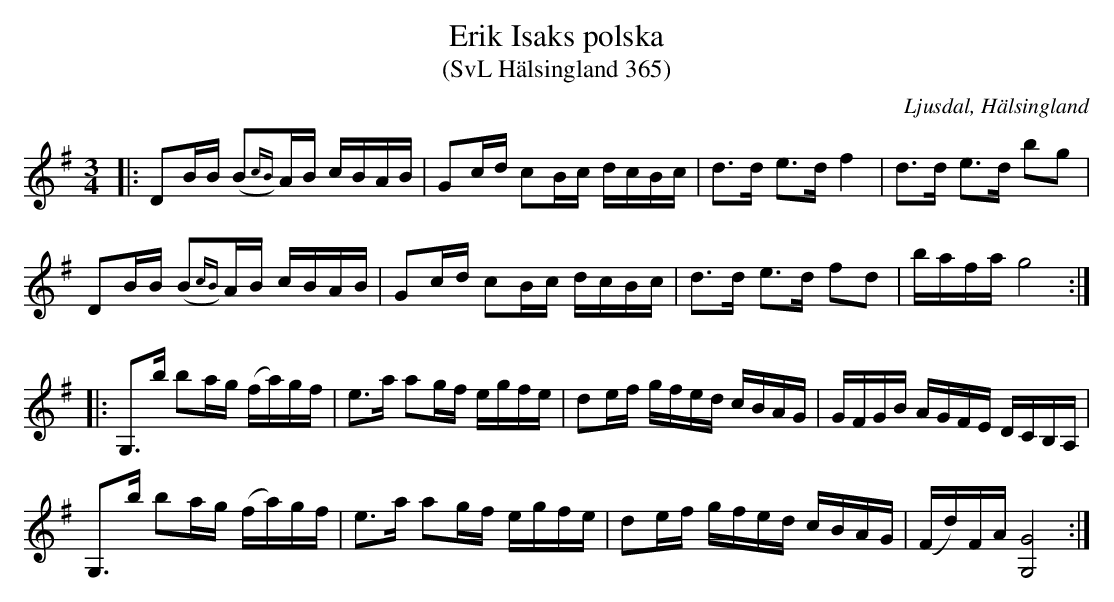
X:1
T:Erik Isaks polska
T:(SvL Hälsingland 365)
O:Ljusdal, Hälsingland
M:3/4
L:1/8
K:G
|:DB/B/ (B{cB})A/B/ c/B/A/B/|Gc/d/ cB/c/ d/c/B/c/|d>d e>d f2|d>d e>d bg|
DB/B/ (B{cB})A/B/ c/B/A/B/|Gc/d/ cB/c/ d/c/B/c/|d>d e>d fd|b/a/f/a/ g4:|
|:G,>b ba/g/ (f/a/)g/f/|e>a ag/f/ e/g/f/e/|de/f/ g/f/e/d/ c/B/A/G/|G/F/G/B/ A/G/F/E/ D/C/B,/A,/|
G,>b ba/g/ (f/a/)g/f/|e>a ag/f/ e/g/f/e/|de/f/ g/f/e/d/ c/B/A/G/|(F/d/)F/A/ [GG,]4:|
